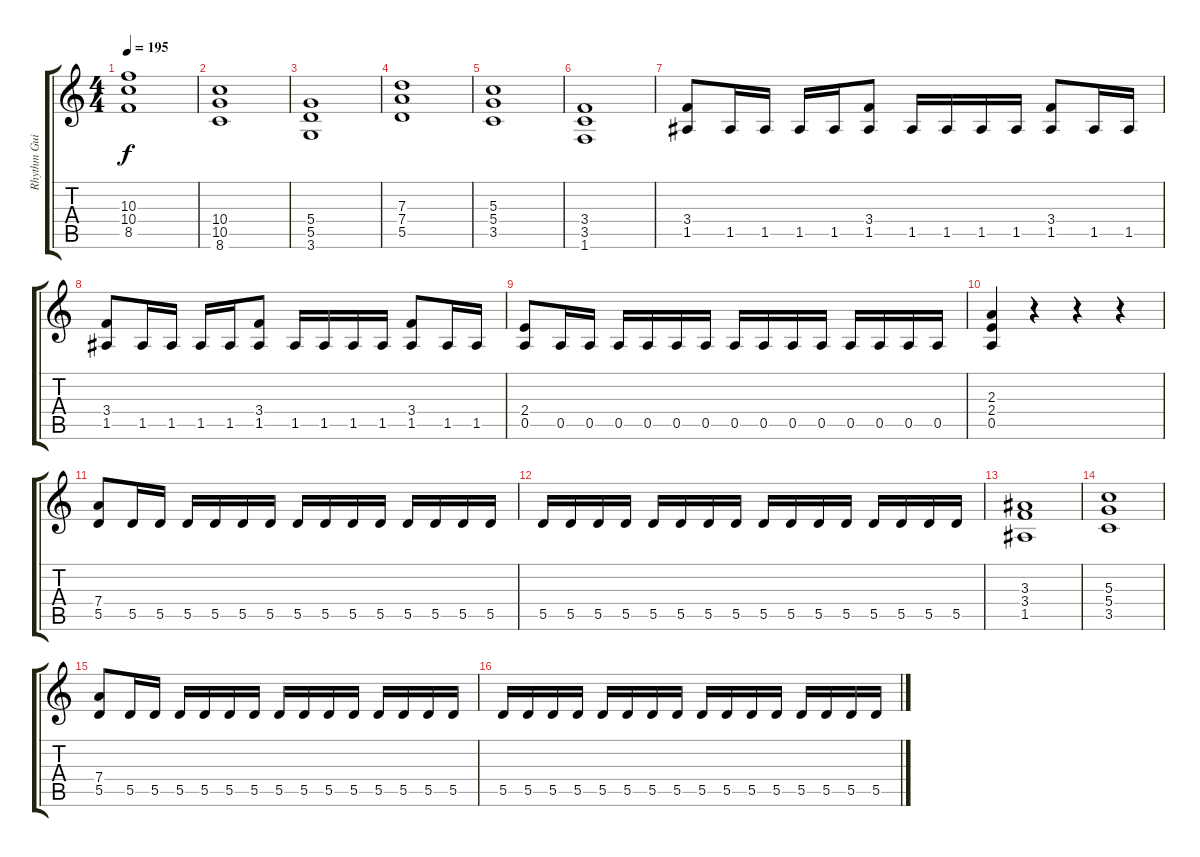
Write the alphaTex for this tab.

\track ("Rhythm Guitar 1" "Rhythm Gui") {instrument distortionguitar}
\staff {score tabs}
\tuning (E4 B3 G3 D3 A2 E2) {hide}
\ts (4 4)
\tempo 195
\clef g2
\ks c
(10.3 10.4 8.5).1{dy f} |
(10.4 10.5 8.6).1 |
(5.4 5.5 3.6).1 |
(7.3 7.4 5.5).1 |
(5.3 5.4 3.5).1 |
(3.4 3.5 1.6).1 |
(3.4 1.5).8 1.5.16 1.5.16 1.5.16 1.5.16 (3.4 1.5).8 1.5.16 1.5.16 1.5.16 1.5.16 (3.4 1.5).8 1.5.16 1.5.16 |
(3.4 1.5).8 1.5.16 1.5.16 1.5.16 1.5.16 (3.4 1.5).8 1.5.16 1.5.16 1.5.16 1.5.16 (3.4 1.5).8 1.5.16 1.5.16 |
(2.4 0.5).8 0.5.16 0.5.16 0.5.16 0.5.16 0.5.16 0.5.16 0.5.16 0.5.16 0.5.16 0.5.16 0.5.16 0.5.16 0.5.16 0.5.16 |
(2.3 2.4 0.5).4 r.4 r.4 r.4 |
(7.4 5.5).8 5.5.16 5.5.16 5.5.16 5.5.16 5.5.16 5.5.16 5.5.16 5.5.16 5.5.16 5.5.16 5.5.16 5.5.16 5.5.16 5.5.16 |
5.5.16 5.5.16 5.5.16 5.5.16 5.5.16 5.5.16 5.5.16 5.5.16 5.5.16 5.5.16 5.5.16 5.5.16 5.5.16 5.5.16 5.5.16 5.5.16 |
(3.3 3.4 1.5).1 |
(5.3 5.4 3.5).1 |
(7.4 5.5).8 5.5.16 5.5.16 5.5.16 5.5.16 5.5.16 5.5.16 5.5.16 5.5.16 5.5.16 5.5.16 5.5.16 5.5.16 5.5.16 5.5.16 |
5.5.16 5.5.16 5.5.16 5.5.16 5.5.16 5.5.16 5.5.16 5.5.16 5.5.16 5.5.16 5.5.16 5.5.16 5.5.16 5.5.16 5.5.16 5.5.16
